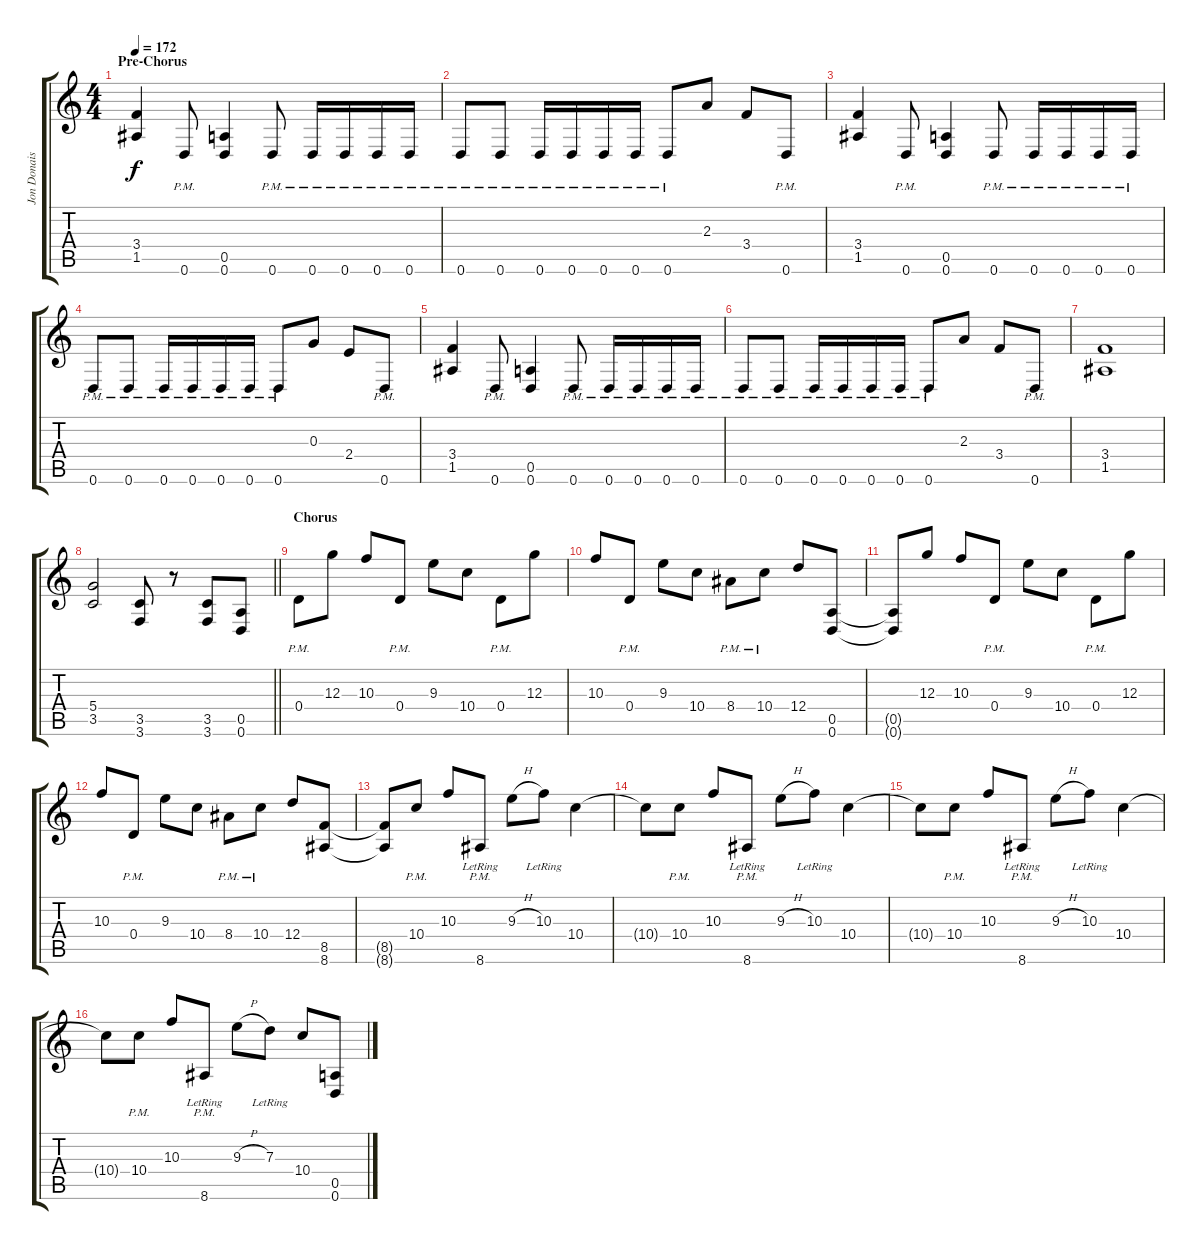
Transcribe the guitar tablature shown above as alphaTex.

\track ("Jon Donais" "Jon Donais") {instrument distortionguitar}
\staff {score tabs}
\tuning (E4 B3 G3 D3 A2 D2) {hide}
\ts (4 4)
\section ("" "Pre-Chorus")
\tempo 172
\clef g2
\ks c
(3.4 1.5).4{dy f} 0.6{pm}.8 (0.5 0.6).4 0.6{pm}.8 0.6{pm}.16 0.6{pm}.16 0.6{pm}.16 0.6{pm}.16 |
0.6{pm}.8 0.6{pm}.8 0.6{pm}.16 0.6{pm}.16 0.6{pm}.16 0.6{pm}.16 0.6{pm}.8 2.3.8 3.4.8 0.6{pm}.8 |
(3.4 1.5).4 0.6{pm}.8 (0.5 0.6).4 0.6{pm}.8 0.6{pm}.16 0.6{pm}.16 0.6{pm}.16 0.6{pm}.16 |
0.6{pm}.8 0.6{pm}.8 0.6{pm}.16 0.6{pm}.16 0.6{pm}.16 0.6{pm}.16 0.6{pm}.8 0.3.8 2.4.8 0.6{pm}.8 |
(3.4 1.5).4 0.6{pm}.8 (0.5 0.6).4 0.6{pm}.8 0.6{pm}.16 0.6{pm}.16 0.6{pm}.16 0.6{pm}.16 |
0.6{pm}.8 0.6{pm}.8 0.6{pm}.16 0.6{pm}.16 0.6{pm}.16 0.6{pm}.16 0.6{pm}.8 2.3.8 3.4.8 0.6{pm}.8 |
(3.4 1.5).1 |
\barLineRight lightlight
(5.4 3.5).2 (3.5 3.6).8 r.8 (3.5 3.6).8 (0.5 0.6).8 |
\section ("" "Chorus")
0.4{pm}.8 12.3.8 10.3.8 0.4{pm}.8 9.3.8 10.4.8 0.4{pm}.8 12.3.8 |
10.3.8 0.4{pm}.8 9.3.8 10.4.8 8.4{pm}.8 10.4{pm}.8 12.4.8 (0.5 0.6).8 |
(0.5{t} 0.6{t}).8 12.3.8 10.3.8 0.4{pm}.8 9.3.8 10.4.8 0.4{pm}.8 12.3.8 |
10.3.8 0.4{pm}.8 9.3.8 10.4.8 8.4{pm}.8 10.4{pm}.8 12.4.8 (8.5 8.6).8 |
(8.5{t} 8.6{t}).8 10.4{pm}.8 10.3.8 8.6{pm lr}.8 9.3{h}.8 10.3{lr}.8 10.4.4 |
10.4{t}.8 10.4{pm}.8 10.3.8 8.6{pm lr}.8 9.3{h}.8 10.3{lr}.8 10.4.4 |
10.4{t}.8 10.4{pm}.8 10.3.8 8.6{pm lr}.8 9.3{h}.8 10.3{lr}.8 10.4.4 |
10.4{t}.8 10.4{pm}.8 10.3.8 8.6{pm lr}.8 9.3{h}.8 7.3{lr}.8 10.4.8 (0.5 0.6).8
